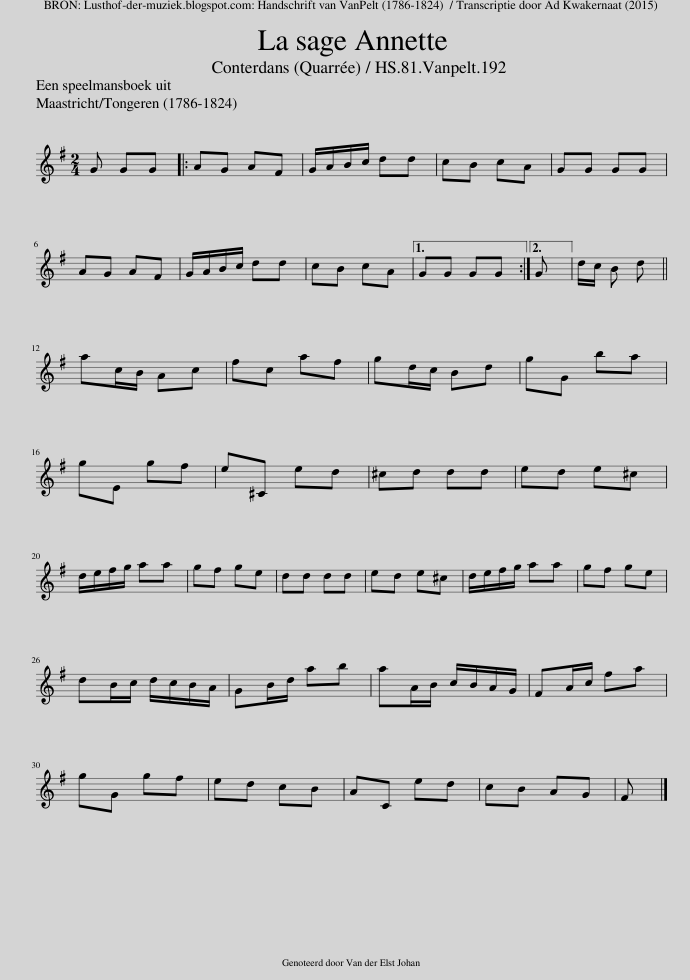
X:1
L:1/8
Q:1/4=100
M:2/4
I:linebreak $
K:G
V:1 treble
V:1
 G GG |: AG AF | G/A/B/c/ dd | cB cA | GG GG |$ %5
 AG AF | G/A/B/c/ dd | cB cA |1 GG GG :|2 G || %10
 d/c/ B d ||$ ac/B/ Ac | fc af | gd/c/ Bd | gG ba |$ %15
 gE gf | e^C ed | ^cd dd | ed e^c |$ d/e/f/g/ aa | %20
 gf ge | dd dd | ed e^c | d/e/f/g/ aa | gf ge |$ %25
 dB/c/ d/c/B/A/ | GB/d/ ab | aA/B/ c/B/A/G/ | FA/c/ fa |$ gG gf | %30
 ed cB | AC ed | cB AG | F |] %34
